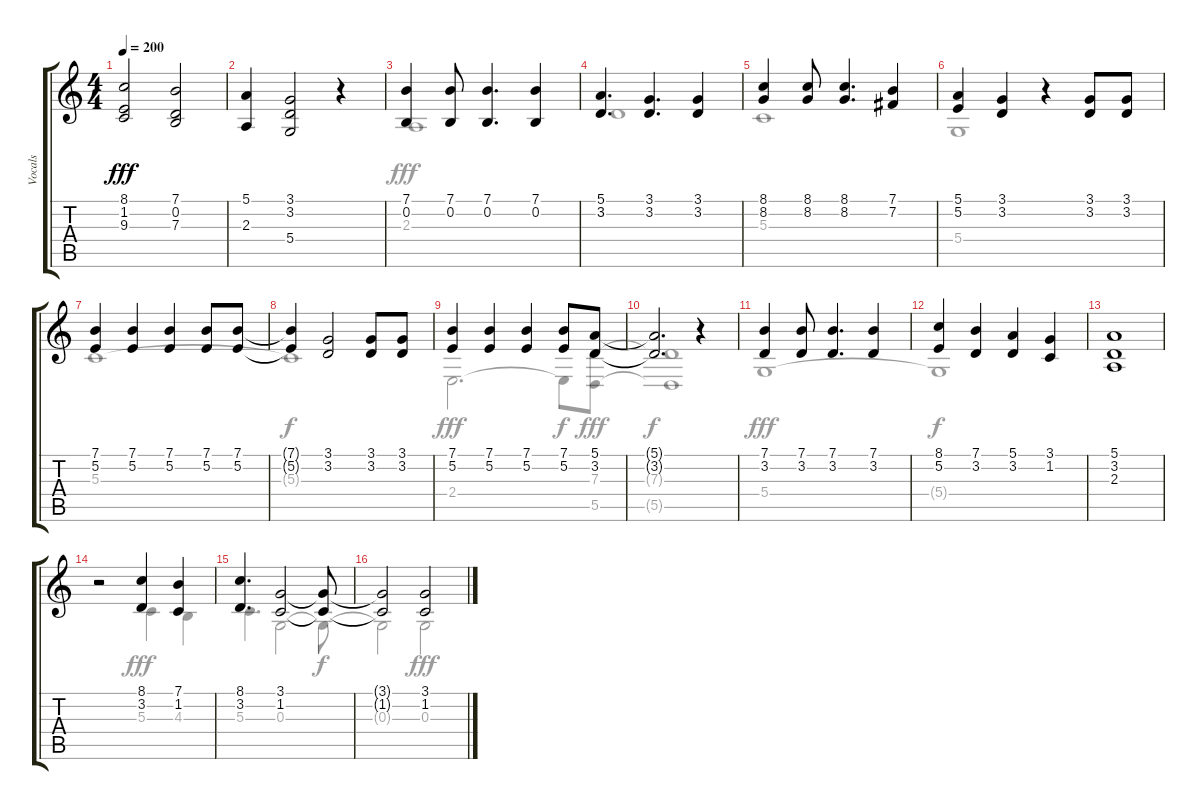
\track ("Vocals" "Vocals") {instrument altosax}
\staff {score tabs}
\tuning (E4 B3 G3 D3 A2 E2) {hide}
\voice
\ts (4 4)
\tempo 200
\clef g2
\ks c
(8.1 1.2 9.3).2{dy fff} (7.1 0.2 7.3).2 |
(5.1 2.3).4 (3.1 3.2 5.4).2 r.4 |
(7.1 0.2).4 (7.1 0.2).8 (7.1 0.2).4{d} (7.1 0.2).4 |
(5.1 3.2).4{d} (3.1 3.2).4{d} (3.1 3.2).4 |
(8.1 8.2).4 (8.1 8.2).8 (8.1 8.2).4{d} (7.1 7.2).4 |
(5.1 5.2).4 (3.1 3.2).4 r.4 (3.1 3.2).8 (3.1 3.2).8 |
(7.1 5.2).4 (7.1 5.2).4 (7.1 5.2).4 (7.1 5.2).8 (7.1 5.2).8 |
(7.1{t} 5.2{t}).4 (3.1 3.2).2 (3.1 3.2).8 (3.1 3.2).8 |
(7.1 5.2).4 (7.1 5.2).4 (7.1 5.2).4 (7.1 5.2).8 (5.1 3.2).8 |
(5.1{t} 3.2{t}).2{d} r.4 |
(7.1 3.2).4 (7.1 3.2).8 (7.1 3.2).4{d} (7.1 3.2).4 |
(8.1 5.2).4 (7.1 3.2).4 (5.1 3.2).4 (3.1 1.2).4 |
(5.1 3.2 2.3).1 |
r.2 (8.1 3.2).4 (7.1 1.2).4 |
(8.1 3.2).4{d} (3.1 1.2).2 (3.1{t} 1.2{t}).8 |
(3.1{t} 1.2{t}).2 (3.1 1.2).2
\voice
\clef g2
\ottava regular
\simile none
\ks c
|
|
2.3.1 |
3.2.1 |
5.3.1 |
5.4.1 |
5.3.1 |
5.3{t}.1{dy f} |
2.4.2{d dy fff} 2.4{t}.8{dy f} (7.3 5.5).8{dy fff} |
(7.3{t} 5.5{t}).1{dy f} |
5.4.1{dy fff} |
5.4{t}.1{dy f} |
|
r.2 5.3.4{dy fff} 4.3.4 |
5.3.4{d} 0.3.2 0.3{t}.8{dy f} |
0.3{t}.2 0.3.2{dy fff}
